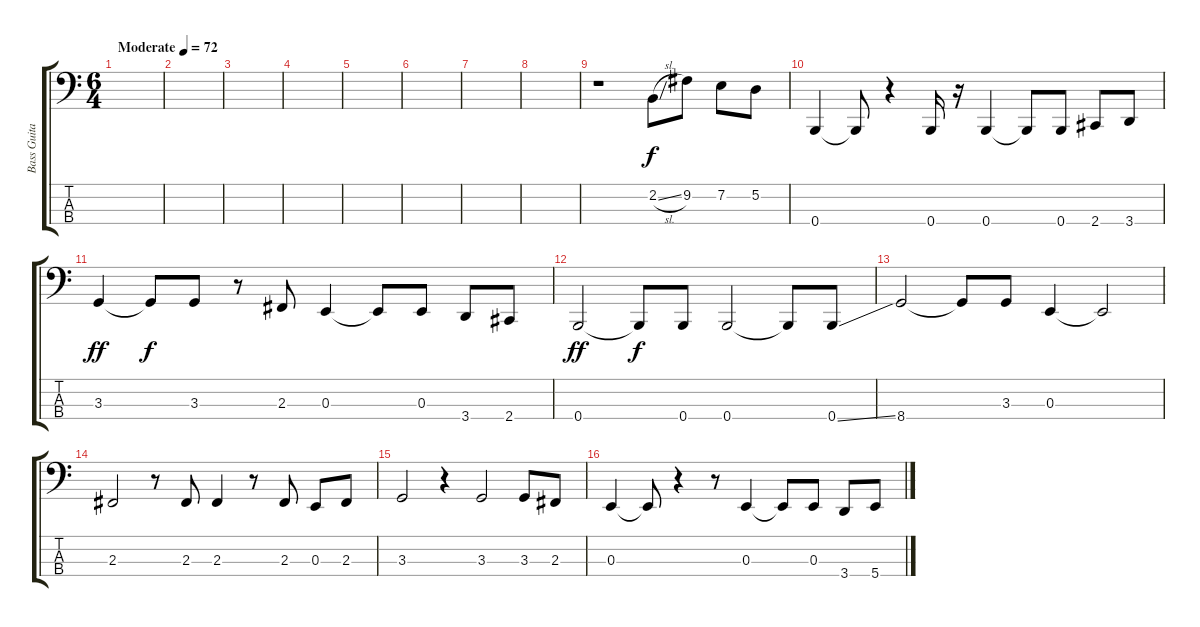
\track ("Bass Guitar" "Bass Guita") {instrument electricbassfinger}
\staff {score tabs}
\tuning (D2 A1 E1 B0) {hide}
\ts (6 4)
\section ("" "")
\tempo (72 "Moderate")
\clef f4
\ks c
|
|
|
|
|
|
|
|
r.1 2.2{sl}.8 9.2.8 7.2.8 5.2.8 |
0.4.4 0.4{t}.8 r.4 0.4.16 r.16 0.4.4 0.4{t}.8 0.4.8 2.4.8 3.4.8 |
3.3.4{dy ff} 3.3{t}.8{dy f} 3.3.8 r.8 2.3.8 0.3.4 0.3{t}.8 0.3.8 3.4.8 2.4.8 |
0.4.2{dy ff} 0.4{t}.8{dy f} 0.4.8 0.4.2 0.4{t}.8 0.4{ss}.8 |
8.4.2 8.4{t}.8 3.3.8 0.3.4 0.3{t}.2 |
2.3.2 r.8 2.3.8 2.3.4 r.8 2.3.8 0.3.8 2.3.8 |
3.3.2 r.4 3.3.2 3.3.8 2.3.8 |
0.3.4 0.3{t}.8 r.4 r.8 0.3.4 0.3{t}.8 0.3.8 3.4.8 5.4.8
